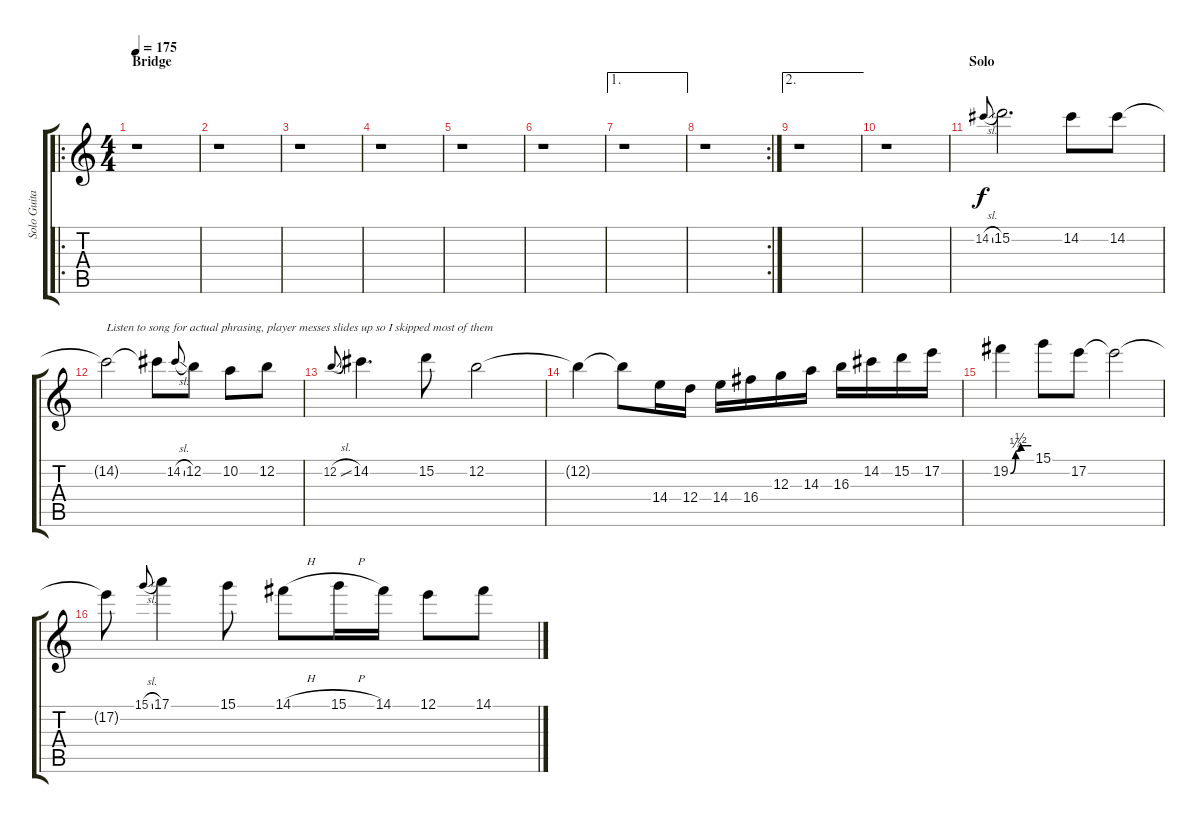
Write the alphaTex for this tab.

\track ("Solo Guitar" "Solo Guita") {instrument distortionguitar}
\staff {score tabs}
\tuning (E4 B3 G3 D3 A2 E2) {hide}
\ro
\ts (4 4)
\section ("" "Bridge")
\tempo 175
\clef g2
\ks c
r.1{dy f} |
r.1 |
r.1 |
r.1 |
r.1 |
r.1 |
\ae 1
r.1 |
\rc 2
r.1 |
\ae 2
r.1 |
r.1 |
\section ("" "Solo")
14.2{sl}.8{gr onbeat} 15.2.2{d} 14.2.8 14.2.8 |
14.2{t}.2{txt "Listen to song for actual phrasing, player messes slides up so I skipped most of them"} 14.2{t}.8 14.2{sl}.8{gr onbeat} 12.2.8 10.2.8 12.2.8 |
12.2{sl}.8{gr onbeat} 14.2.4{d} 15.2.8 12.2.2 |
12.2{t}.4 12.2{t}.8 14.4.16 12.4.16 14.4.16 16.4.16 12.3.16 14.3.16 16.3.16 14.2.16 15.2.16 17.2.16 |
19.2{be (custom 0 0 15 1 25 1 30 2 35 2 45 2 60 2)}.4 15.1.8 17.2.8 17.2{t}.2 |
17.2{t}.8 15.1{sl}.8{gr onbeat} 17.1.4 15.1.8 14.1{h}.8 15.1{h}.16 14.1.16 12.1.8 14.1.8
